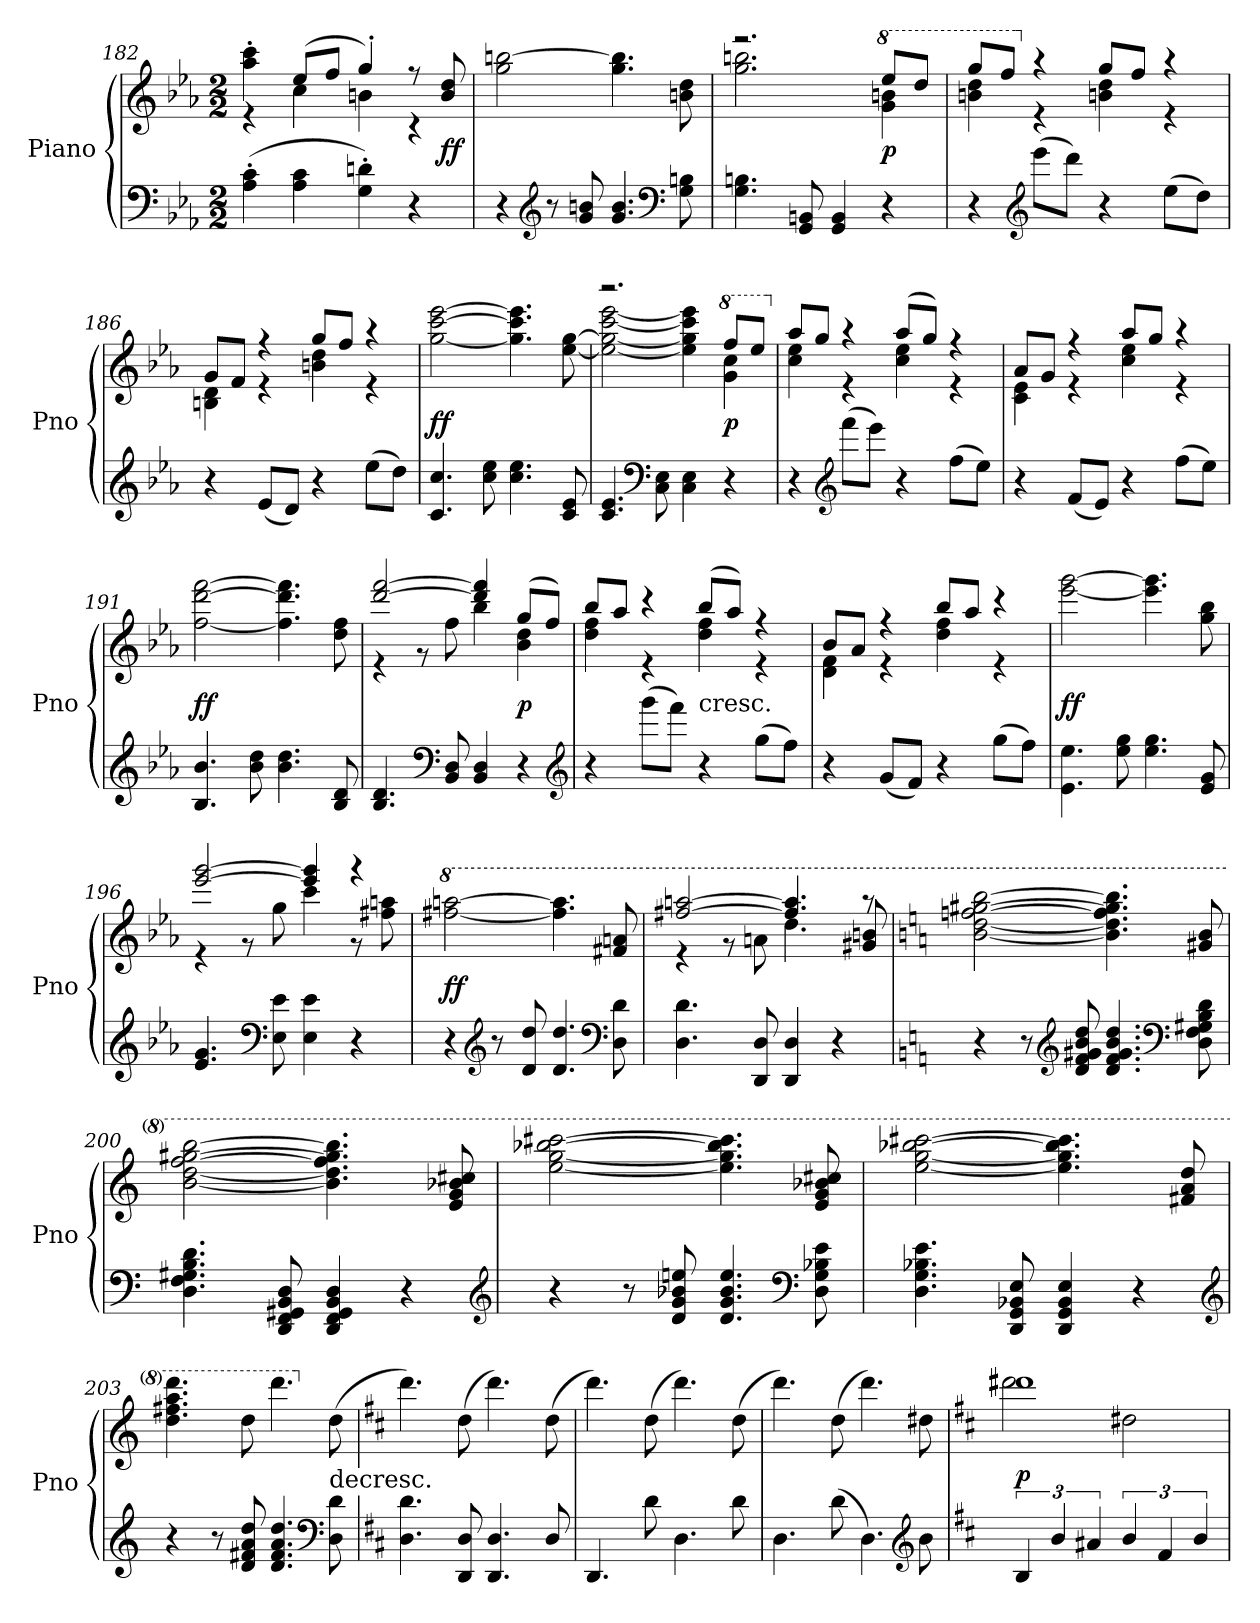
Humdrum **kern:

**kern	**kern	**dynam
*part1	*part1	*part1
*staff2	*staff1	*staff1/2
*I"Piano	*	*
*I'Pno	*	*
*clefF4	*clefG2	*
*k[b-e-a-]	*k[b-e-a-]	*
*M2/2	*M2/2	*
=182	=182	=182
*	*^	*
(4A-'\ 4c'\	4aa-'\ 4ccc'\	4r	.
4A-\ 4c\	(8ee-/L	4cc\	.
.	8ff/J	.	.
4G'\ 4dn'\)	4gg'/)	4bn\	.
4r	8r	4r	.
.	8b/ 8dd/	.	ff
*	*v	*v	*
=183	=183	=183
4r	2gg\ [2bbn\	.
*clefG2	*	*
8r	.	.
8g/ 8bn/	.	.
4.g/ 4.b/	4.gg\ 4.bb]\	.
*clefF4	*	*
8G\ 8Bn\	8bn\ 8dd\	.
=184	=184	=184
*	*^	*
4.G\ 4.Bn\	2.r	2.gg\ 2.bbn\	.
8GG/ 8BBn/	.	.	.
4GG/ 4BB/	.	.	.
*	*8va	*	*
4r	8eee-/L	4gg\ 4bbn\	p
.	8ddd/J	.	.
=185	=185	=185	=185
4r	8ggg/L	4bbn\ 4ddd\	.
.	8fff/J	.	.
*clefG2	*	*	*
*	*X8va	*	*
(8eee-\L	4r	4r	.
8ddd\J)	.	.	.
4r	8gg/L	4bn\ 4dd\	.
.	8ff/J	.	.
(8ee-\L	4r	4r	.
8dd\J)	.	.	.
=186	=186	=186	=186
4r	8g/L	4Bn\ 4d\	.
.	8f/J	.	.
(8e-/L	4r	4r	.
8d/J)	.	.	.
4r	8gg/L	4bn\ 4dd\	.
.	8ff/J	.	.
(8ee-\L	4r	4r	.
8dd\J)	.	.	.
*	*v	*v	*
=187	=187	=187
4.c/ 4.cc/	[2gg\ [2ccc\ [2eee-\	ff
8cc\ 8ee-\	.	.
4.cc\ 4.ee-\	4.gg]\ 4.ccc]\ 4.eee-]\	.
8c/ 8e-/	[8ee-\ [8gg\	.
=188	=188	=188
*	*^	*
4.c/ 4.e-/	2.r	2ee-_\ 2gg_\ [2ccc\ [2eee-\	.
*clefF4	*	*	*
8C\ 8E-\	.	.	.
4C\ 4E-\	.	4ee-]\ 4gg]\ 4ccc]\ 4eee-]\	.
*	*8va	*	*
4r	8fff/L	4gg\ 4ccc\	p
.	8eee-/J	.	.
=189	=189	=189	=189
*	*X8va	*	*
4r	8aa-/L	4cc\ 4ee-\	.
.	8gg/J	.	.
*clefG2	*	*	*
(8fff\L	4r	4r	.
8eee-\J)	.	.	.
4r	(8aa-/L	4cc\ 4ee-\	.
.	8gg/J)	.	.
(8ff\L	4r	4r	.
8ee-\J)	.	.	.
=190	=190	=190	=190
4r	8a-/L	4c\ 4e-\	.
.	8g/J	.	.
(8f/L	4r	4r	.
8e-/J)	.	.	.
4r	8aa-/L	4cc\ 4ee-\	.
.	8gg/J	.	.
(8ff\L	4r	4r	.
8ee-\J)	.	.	.
*	*v	*v	*
=191	=191	=191
4.B-/ 4.b-/	[2ff\ [2ddd\ [2fff\	ff
8b-\ 8dd\	.	.
4.b-\ 4.dd\	4.ff]\ 4.ddd]\ 4.fff]\	.
8B-/ 8d/	8dd\ 8ff\	.
=192	=192	=192
*	*^	*
4.B-/ 4.d/	[2ddd/ [2fff/	4r	.
.	.	8r	.
*clefF4	*	*	*
8BB-/ 8D/	.	8ff\	.
4BB-/ 4D/	4ddd]/ 4fff]/	4bb-\	.
4r	(8gg/L	4b-\ 4dd\	p
.	8ff/J)	.	.
*clefG2	*	*	*
=193	=193	=193	=193
4r	8bb-/L	4dd\ 4ff\	.
.	8aa-/J	.	.
(8ggg\L	4r	4r	.
8fff\J)	.	.	.
!	!LO:TX:c:t=cresc.	!	!
4r	(8bb-/L	4dd\ 4ff\	.
.	8aa-/J)	.	.
(8gg\L	4r	4r	.
8ff\J)	.	.	.
=194	=194	=194	=194
4r	8b-/L	4d\ 4f\	.
.	8a-/J	.	.
(8g/L	4r	4r	.
8f/J)	.	.	.
4r	8bb-/L	4dd\ 4ff\	.
.	8aa-/J	.	.
(8gg\L	4r	4r	.
8ff\J)	.	.	.
*	*v	*v	*
=195	=195	=195
4.e-\ 4.ee-\	[2eee-\ [2ggg\	ff
8ee-\ 8gg\	.	.
4.ee-\ 4.gg\	4.eee-]\ 4.ggg]\	.
8e-/ 8g/	8gg\ 8bb-\	.
=196	=196	=196
*	*^	*
4.e-/ 4.g/	[2eee-/ [2ggg/	4r	.
.	.	8r	.
*clefF4	*	*	*
8E-\ 8e-\	.	8gg\	.
4E-\ 4e-\	4eee-]/ 4ggg]/	4ccc\	.
4r	4r	8r	.
.	.	8ff#X\ 8aan\	.
*	*v	*v	*
=197	=197	=197
*	*8va	*
4r	[2fff#X\ [2aaan\	ff
*clefG2	*	*
8r	.	.
8d/ 8dd/	.	.
4.d/ 4.dd/	4.fff#]\ 4.aaa]\	.
*clefF4	*	*
8D\ 8d\	8ff#X/ 8aan/	.
=198	=198	=198
*	*^	*
4.D\ 4.d\	[2fff#X/ [2aaan/	4r	.
.	.	8r	.
8DD/ 8D/	.	8aan\	.
4DD/ 4D/	4.fff#]/ 4.aaa]/	4.ddd\	.
4r	.	.	.
.	8r	8gg#X/ 8bbn/	.
*	*v	*v	*
=199	=199	=199
*k[]	*k[]	*
4r	[2bb\ [2ddd\ [2fffn\ [2ggg#X\ [2bbb\	.
8r	.	.
*clefG2	*	*
8d/ 8f/ 8g#X/ 8b/ 8dd/	.	.
4.d/ 4.f/ 4.g#/ 4.b/ 4.dd/	4.bb]\ 4.ddd]\ 4.fff]\ 4.ggg#]\ 4.bbb]\	.
*clefF4	*	*
8D\ 8F\ 8G#X\ 8B\ 8d\	8gg#X/ 8bb/	.
=200	=200	=200
4.D\ 4.F\ 4.G#X\ 4.B\ 4.d\	[2bb\ [2ddd\ [2fff\ [2ggg#X\ [2bbb\	.
8DD/ 8FF/ 8GG#X/ 8BB/ 8D/	.	.
4DD/ 4FF/ 4GG#/ 4BB/ 4D/	4.bb]\ 4.ddd]\ 4.fff]\ 4.ggg#]\ 4.bbb]\	.
4r	.	.
.	8ee/ 8gg/ 8bb-X/ 8ccc#X/	.
*clefG2	*	*
=201	=201	=201
4r	[2eee\ [2ggg\ [2bbb-X\ [2cccc#X\	.
8r	.	.
8d/ 8g/ 8b-X/ 8een/	.	.
4.d/ 4.g/ 4.b-/ 4.ee/	4.eee]\ 4.ggg]\ 4.bbb-]\ 4.cccc#]\	.
*clefF4	*	*
8D\ 8G\ 8B-X\ 8e\	8ee/ 8gg/ 8bb-X/ 8ccc#X/	.
=202	=202	=202
4.D\ 4.G\ 4.B-X\ 4.e\	[2eee\ [2ggg\ [2bbb-X\ [2cccc#X\	.
8DD/ 8GG/ 8BB-X/ 8E/	.	.
4DD/ 4GG/ 4BB-/ 4E/	4.eee]\ 4.ggg]\ 4.bbb-]\ 4.cccc#]\	.
4r	.	.
.	8ff#X/ 8aa/ 8ddd/	.
*clefG2	*	*
=203	=203	=203
4r	4.ddd\ 4.fff#X\ 4.aaa\ 4.dddd\	.
8r	.	.
8d/ 8f#X/ 8a/ 8dd/	8ddd\	.
4.d/ 4.f#/ 4.a/ 4.dd/	4.dddd\	.
*clefF4	*	*
*	*X8va	*
!	!LO:TX:c:t=decresc.	!
8D\ 8d\	(8dd\	.
=204	=204	=204
*k[f#c#]	*k[f#c#]	*
4.D\ 4.d\	4.ddd\)	.
8DD/ 8D/	(8dd\	.
4.DD/ 4.D/	4.ddd\)	.
8D/	(8dd\	.
=205	=205	=205
4.DD/	4.ddd\)	.
8d\	(8dd\	.
4.D\	4.ddd\)	.
8d\	(8dd\	.
=206	=206	=206
4.D\	4.ddd\)	.
(8d\	(8dd\	.
4.D\)	4.ddd\)	.
*clefG2	*	*
8b\	8dd#X\	.
=207	=207	=207
*k[f#c#]	*k[f#c#]	*
*	*^	*
6B/	1ddd#X	2ddd#X\	p
6b/	.	.	.
6a#X/	.	.	.
6b/	.	2dd#X\	.
6f#/	.	.	.
6b/	.	.	.
*	*v	*v	*
=	=	=
*-	*-	*-
